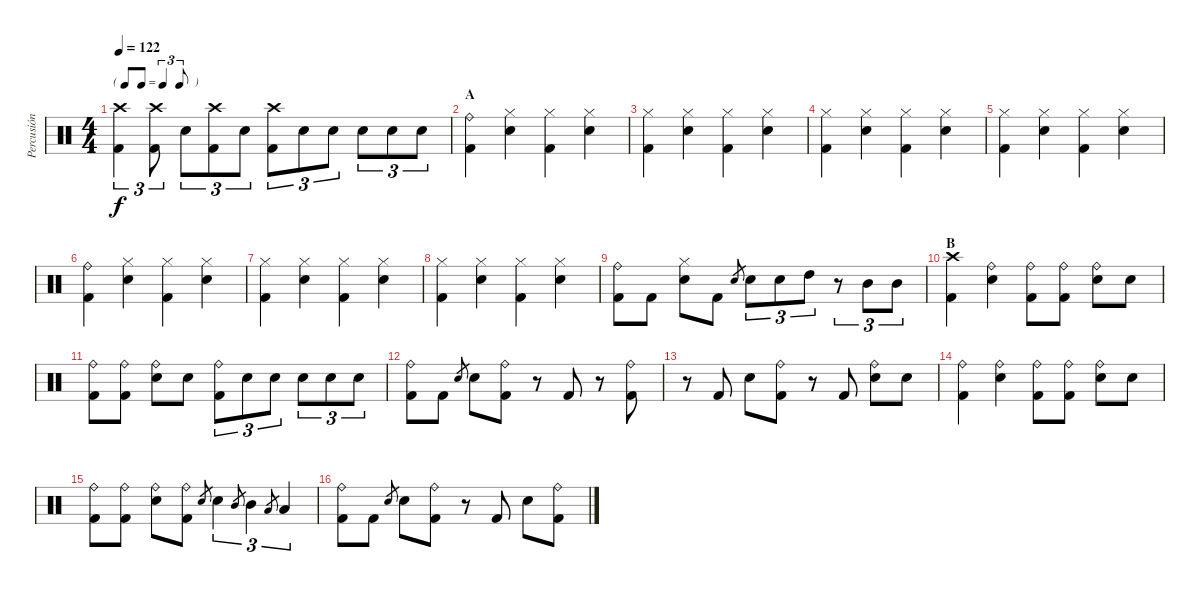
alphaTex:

\track ("Percusión" "Percusión") {instrument percussion}
\staff {score}
\articulation defaults
\ts (4 4)
\tf triplet8th
\tempo 122
\clef neutral
\ks c
("Crash high (hit)" "Kick (hit) 2").4{tu (3 2) dy f} ("Crash high (hit)" "Kick (hit) 2").8{tu (3 2)} "Electric Snare (hit)".8{tu (3 2)} ("Crash high (hit)" "Kick (hit) 2").8{tu (3 2)} "Electric Snare (hit)".8{tu (3 2)} ("Crash high (hit)" "Kick (hit) 2").8{tu (3 2)} "Electric Snare (hit)".8{tu (3 2)} "Electric Snare (hit)".8{tu (3 2)} "Electric Snare (hit)".8{tu (3 2)} "Electric Snare (hit)".8{tu (3 2)} "Electric Snare (hit)".8{tu (3 2)} |
\section ("" "A")
("Ride (bell)" "Kick (hit) 2").4 ("Hi-Hat (closed)" "Electric Snare (hit)").4 ("Hi-Hat (closed)" "Kick (hit) 2").4 ("Hi-Hat (closed)" "Electric Snare (hit)").4 |
("Hi-Hat (closed)" "Kick (hit) 2").4 ("Hi-Hat (closed)" "Electric Snare (hit)").4 ("Hi-Hat (closed)" "Kick (hit) 2").4 ("Hi-Hat (closed)" "Electric Snare (hit)").4 |
("Hi-Hat (closed)" "Kick (hit) 2").4 ("Hi-Hat (closed)" "Electric Snare (hit)").4 ("Hi-Hat (closed)" "Kick (hit) 2").4 ("Hi-Hat (closed)" "Electric Snare (hit)").4 |
("Hi-Hat (closed)" "Kick (hit) 2").4 ("Hi-Hat (closed)" "Electric Snare (hit)").4 ("Hi-Hat (closed)" "Kick (hit) 2").4 ("Hi-Hat (closed)" "Electric Snare (hit)").4 |
("Ride (bell)" "Kick (hit) 2").4 ("Hi-Hat (closed)" "Electric Snare (hit)").4 ("Hi-Hat (closed)" "Kick (hit) 2").4 ("Hi-Hat (closed)" "Electric Snare (hit)").4 |
("Hi-Hat (closed)" "Kick (hit) 2").4 ("Hi-Hat (closed)" "Electric Snare (hit)").4 ("Hi-Hat (closed)" "Kick (hit) 2").4 ("Hi-Hat (closed)" "Electric Snare (hit)").4 |
("Hi-Hat (closed)" "Kick (hit) 2").4 ("Hi-Hat (closed)" "Electric Snare (hit)").4 ("Hi-Hat (closed)" "Kick (hit) 2").4 ("Hi-Hat (closed)" "Electric Snare (hit)").4 |
("Ride (bell)" "Kick (hit) 2").8 "Kick (hit) 2".8 ("Hi-Hat (closed)" "Electric Snare (hit)").8 "Kick (hit) 2".8 "Electric Snare (hit)".8{gr} "Electric Snare (hit)".8{tu (3 2)} "Electric Snare (hit)".8{tu (3 2)} "High Tom (hit)".8{tu (3 2)} r.8{tu (3 2)} "Mid Tom (hit)".8{tu (3 2)} "Mid Tom (hit)".8{tu (3 2)} |
\section ("" "B")
("Crash high (hit)" "Kick (hit) 2").4 ("Ride (bell)" "Electric Snare (hit)").4 ("Ride (bell)" "Kick (hit) 2").8 ("Ride (bell)" "Kick (hit) 2").8 ("Ride (bell)" "Electric Snare (hit)").8 "Electric Snare (hit)".8 |
("Ride (bell)" "Kick (hit) 2").8 ("Ride (bell)" "Kick (hit) 2").8 ("Ride (bell)" "Electric Snare (hit)").8 "Electric Snare (hit)".8 ("Ride (bell)" "Kick (hit) 2").8{tu (3 2)} "Electric Snare (hit)".8{tu (3 2)} "Electric Snare (hit)".8{tu (3 2)} "Electric Snare (hit)".8{tu (3 2)} "Electric Snare (hit)".8{tu (3 2)} "Electric Snare (hit)".8{tu (3 2)} |
("Ride (bell)" "Kick (hit) 2").8 "Kick (hit) 2".8 "Electric Snare (hit)".8{gr} "Electric Snare (hit)".8 ("Ride (bell)" "Kick (hit) 2").8 r.8 "Kick (hit) 2".8 r.8 ("Ride (bell)" "Kick (hit) 2").8 |
r.8 "Kick (hit) 2".8 "Electric Snare (hit)".8 ("Ride (bell)" "Kick (hit) 2").8 r.8 "Kick (hit) 2".8 ("Ride (bell)" "Electric Snare (hit)").8 "Electric Snare (hit)".8 |
("Ride (bell)" "Kick (hit) 2").4 ("Ride (bell)" "Electric Snare (hit)").4 ("Ride (bell)" "Kick (hit) 2").8 ("Ride (bell)" "Kick (hit) 2").8 ("Ride (bell)" "Electric Snare (hit)").8 "Electric Snare (hit)".8 |
("Ride (bell)" "Kick (hit) 2").8 ("Ride (bell)" "Kick (hit) 2").8 ("Ride (bell)" "Electric Snare (hit)").8 ("Ride (bell)" "Kick (hit) 2").8 "Electric Snare (hit)".8{gr} "Electric Snare (hit)".4{tu (3 2)} "Mid Tom (hit)".8{gr} "Mid Tom (hit)".4{tu (3 2)} "Low Tom (hit)".8{gr} "Low Tom (hit)".4{tu (3 2)} |
("Ride (bell)" "Kick (hit) 2").8 "Kick (hit) 2".8 "Electric Snare (hit)".8{gr} "Electric Snare (hit)".8 ("Ride (bell)" "Kick (hit) 2").8 r.8 "Kick (hit) 2".8 "Electric Snare (hit)".8 ("Ride (bell)" "Kick (hit) 2").8
